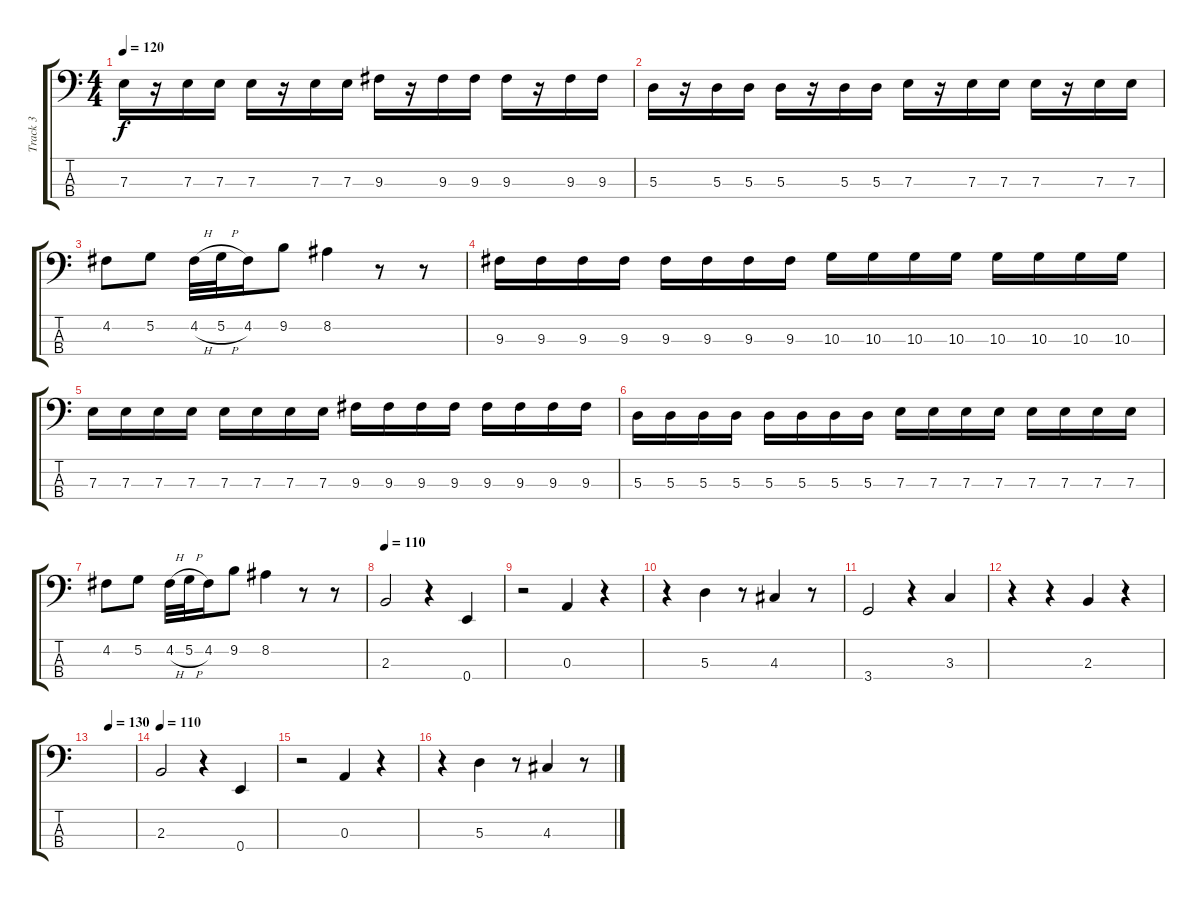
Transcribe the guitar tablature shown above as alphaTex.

\track ("Track 3" "Track 3") {instrument electricbasspick}
\staff {score tabs}
\tuning (G2 D2 A1 E1) {hide}
\ts (4 4)
\tempo 120
\clef f4
\ks c
7.3.16{dy f} r.16 7.3.16 7.3.16 7.3.16 r.16 7.3.16 7.3.16 9.3.16 r.16 9.3.16 9.3.16 9.3.16 r.16 9.3.16 9.3.16 |
5.3.16 r.16 5.3.16 5.3.16 5.3.16 r.16 5.3.16 5.3.16 7.3.16 r.16 7.3.16 7.3.16 7.3.16 r.16 7.3.16 7.3.16 |
4.2.8 5.2.8 4.2{h}.32 5.2{h}.32 4.2.16 9.2.8 8.2.4 r.8 r.8 |
9.3.16 9.3.16 9.3.16 9.3.16 9.3.16 9.3.16 9.3.16 9.3.16 10.3.16 10.3.16 10.3.16 10.3.16 10.3.16 10.3.16 10.3.16 10.3.16 |
7.3.16 7.3.16 7.3.16 7.3.16 7.3.16 7.3.16 7.3.16 7.3.16 9.3.16 9.3.16 9.3.16 9.3.16 9.3.16 9.3.16 9.3.16 9.3.16 |
5.3.16 5.3.16 5.3.16 5.3.16 5.3.16 5.3.16 5.3.16 5.3.16 7.3.16 7.3.16 7.3.16 7.3.16 7.3.16 7.3.16 7.3.16 7.3.16 |
4.2.8 5.2.8 4.2{h}.32 5.2{h}.32 4.2.16 9.2.8 8.2.4 r.8 r.8 |
\tempo 110
2.3.2 r.4 0.4.4 |
r.2 0.3.4 r.4 |
r.4 5.3.4 r.8 4.3.4 r.8 |
3.4.2 r.4 3.3.4 |
r.4 r.4 2.3.4 r.4 |
\tempo (130 0.375)
|
\tempo 110
2.3.2 r.4 0.4.4 |
r.2 0.3.4 r.4 |
r.4 5.3.4 r.8 4.3.4 r.8
